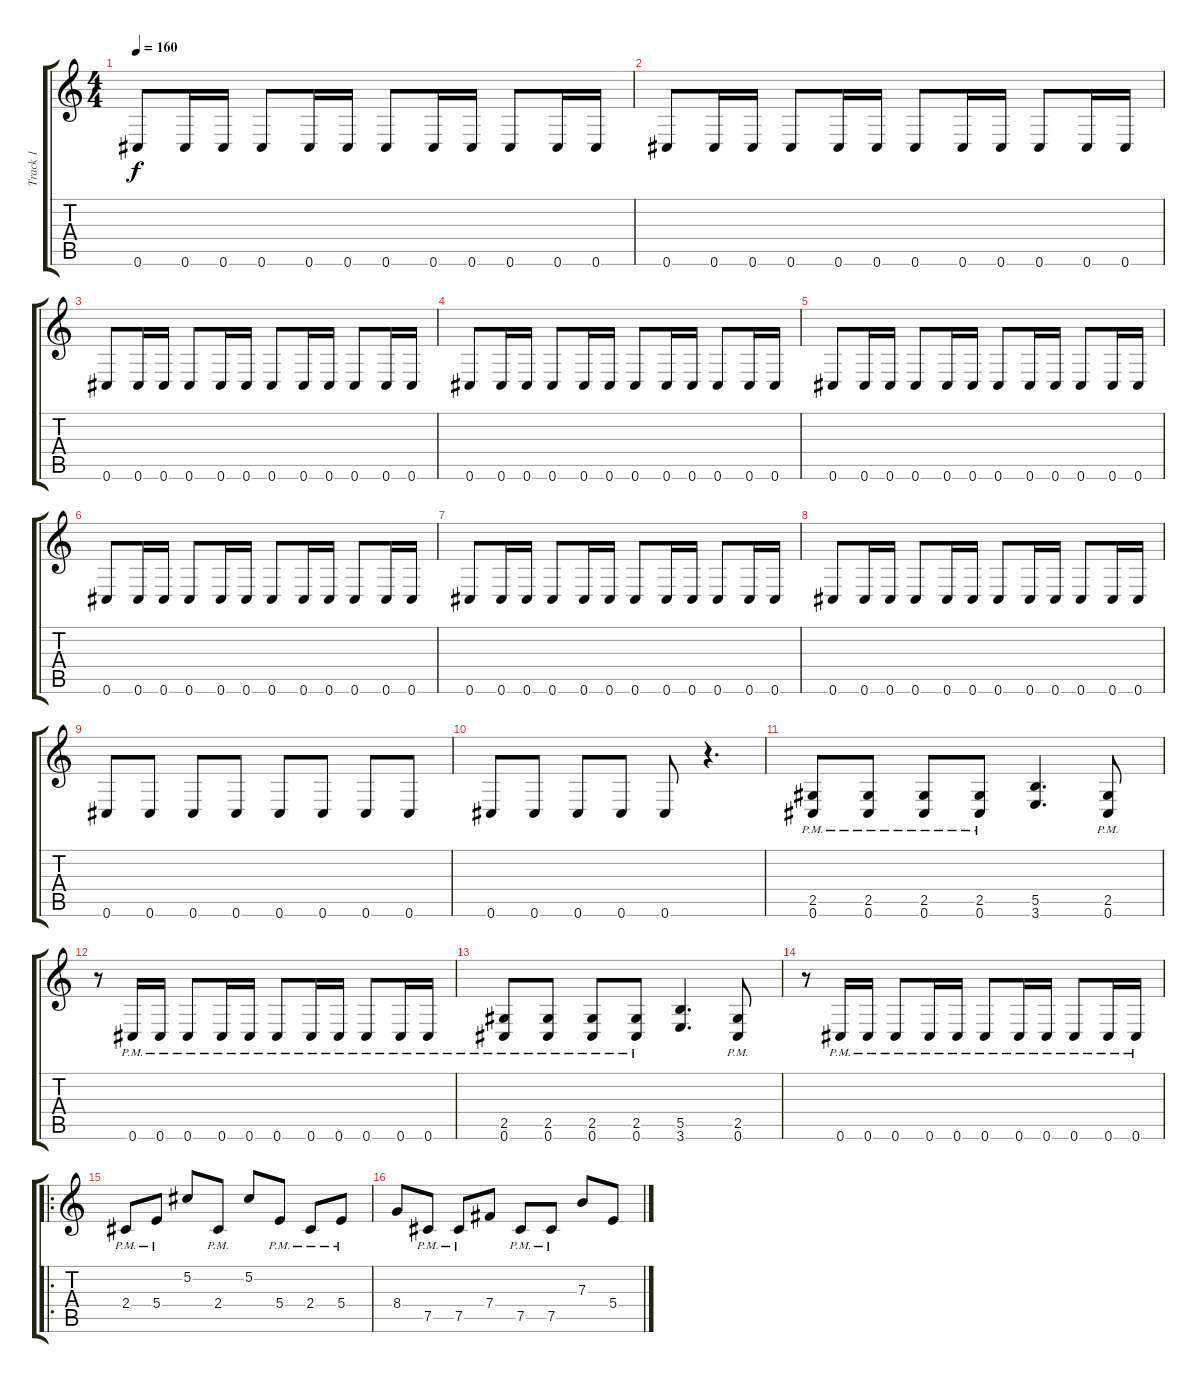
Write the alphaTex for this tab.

\track ("Track 1" "Track 1") {instrument distortionguitar}
\staff {score tabs}
\tuning (Db4 Ab3 E3 B2 Gb2 Db2) {hide}
\ts (4 4)
\tempo 160
\clef g2
\ks c
0.6.8{dy f} 0.6.16 0.6.16 0.6.8 0.6.16 0.6.16 0.6.8 0.6.16 0.6.16 0.6.8 0.6.16 0.6.16 |
0.6.8 0.6.16 0.6.16 0.6.8 0.6.16 0.6.16 0.6.8 0.6.16 0.6.16 0.6.8 0.6.16 0.6.16 |
0.6.8 0.6.16 0.6.16 0.6.8 0.6.16 0.6.16 0.6.8 0.6.16 0.6.16 0.6.8 0.6.16 0.6.16 |
0.6.8 0.6.16 0.6.16 0.6.8 0.6.16 0.6.16 0.6.8 0.6.16 0.6.16 0.6.8 0.6.16 0.6.16 |
0.6.8 0.6.16 0.6.16 0.6.8 0.6.16 0.6.16 0.6.8 0.6.16 0.6.16 0.6.8 0.6.16 0.6.16 |
0.6.8 0.6.16 0.6.16 0.6.8 0.6.16 0.6.16 0.6.8 0.6.16 0.6.16 0.6.8 0.6.16 0.6.16 |
0.6.8 0.6.16 0.6.16 0.6.8 0.6.16 0.6.16 0.6.8 0.6.16 0.6.16 0.6.8 0.6.16 0.6.16 |
0.6.8 0.6.16 0.6.16 0.6.8 0.6.16 0.6.16 0.6.8 0.6.16 0.6.16 0.6.8 0.6.16 0.6.16 |
0.6.8 0.6.8 0.6.8 0.6.8 0.6.8 0.6.8 0.6.8 0.6.8 |
0.6.8 0.6.8 0.6.8 0.6.8 0.6.8 r.4{d} |
(2.5{pm} 0.6{pm}).8 (2.5{pm} 0.6{pm}).8 (2.5{pm} 0.6{pm}).8 (2.5{pm} 0.6{pm}).8 (5.5 3.6).4{d} (2.5{pm} 0.6{pm}).8 |
r.8 0.6{pm}.16 0.6{pm}.16 0.6{pm}.8 0.6{pm}.16 0.6{pm}.16 0.6{pm}.8 0.6{pm}.16 0.6{pm}.16 0.6{pm}.8 0.6{pm}.16 0.6{pm}.16 |
(2.5{pm} 0.6{pm}).8 (2.5{pm} 0.6{pm}).8 (2.5{pm} 0.6{pm}).8 (2.5{pm} 0.6{pm}).8 (5.5 3.6).4{d} (2.5{pm} 0.6).8 |
r.8 0.6{pm}.16 0.6{pm}.16 0.6{pm}.8 0.6{pm}.16 0.6{pm}.16 0.6{pm}.8 0.6{pm}.16 0.6{pm}.16 0.6{pm}.8 0.6{pm}.16 0.6{pm}.16 |
\ro
2.4{pm}.8 5.4{pm}.8 5.2.8 2.4{pm}.8 5.2.8 5.4{pm}.8 2.4{pm}.8 5.4{pm}.8 |
8.4.8 7.5{pm}.8 7.5{pm}.8 7.4.8 7.5{pm}.8 7.5{pm}.8 7.3.8 5.4.8
